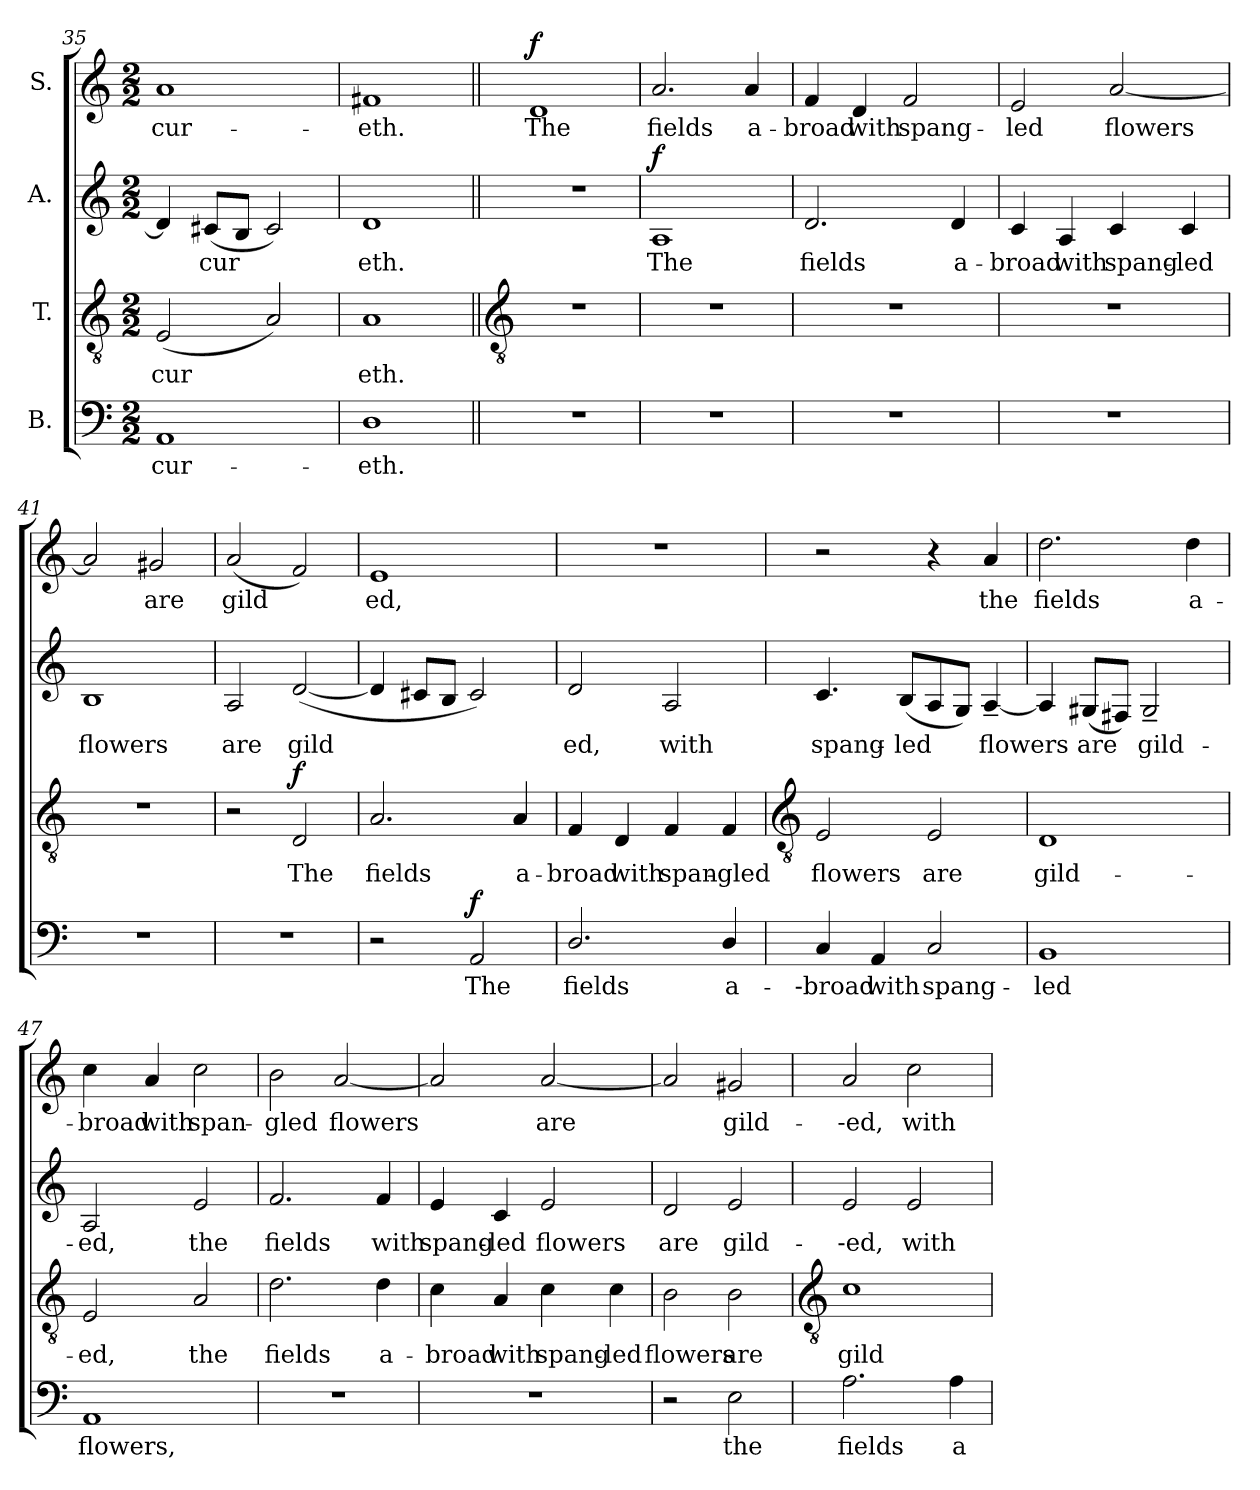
**kern	**text	**dynam	**kern	**text	**dynam	**kern	**text	**dynam	**kern	**text	**dynam
*part4	*part4	*part4	*part3	*part3	*part3	*part2	*part2	*part2	*part1	*part1	*part1
*staff4	*staff4	*staff4	*staff3	*staff3	*staff3	*staff2	*staff2	*staff2	*staff1	*staff1	*staff1
*I"B.	*	*	*I"T.	*	*	*I"A.	*	*	*I"S.	*	*
*clefF4	*	*	*clefGv2	*	*	*clefG2	*	*	*clefG2	*	*
*k[]	*	*	*k[]	*	*	*k[]	*	*	*k[]	*	*
*C:	*	*	*C:	*	*	*C:	*	*	*C:	*	*
*M2/2	*	*	*M2/2	*	*	*M2/2	*	*	*M2/2	*	*
=35	=35	=35	=35	=35	=35	=35	=35	=35	=35	=35	=35
!	!LO:LY:b	!	!	!LO:LY:b	!	!	!	!	!	!LO:LY:b	!
1AA	-cur-	.	(<2E	-cur	.	4d]	.	.	1a	-cur-	.
!	!	!	!	!	!	!	!LO:LY:b	!	!	!	!
.	.	.	.	.	.	(<8c#XL	cur	.	.	.	.
.	.	.	.	.	.	8BJ	.	.	.	.	.
.	.	.	2A)	.	.	2c#)	.	.	.	.	.
=36	=36	=36	=36	=36	=36	=36	=36	=36	=36	=36	=36
!	!LO:LY:b	!	!	!LO:LY:b	!	!	!LO:LY:b	!	!	!LO:LY:b	!
1D	-eth.	.	1A	eth.	.	1d	eth.	.	1f#X	-eth.	.
!!LO:LB:g=z
=37||	=37||	=37||	=37||	=37||	=37||	=37||	=37||	=37||	=37||	=37||	=37||
*	*	*	*clefGv2	*	*	*	*	*	*	*	*
!	!	!	!	!	!	!	!	!	!	!LO:LY:b	!LO:DY:a
1r	.	.	1r	.	.	1r	.	.	1d	The	f
=38	=38	=38	=38	=38	=38	=38	=38	=38	=38	=38	=38
!	!	!	!	!	!	!	!LO:LY:b	!LO:DY:b	!	!LO:LY:b	!
1r	.	.	1r	.	.	1A	The	f	2.a	fields	.
!	!	!	!	!	!	!	!	!	!	!LO:LY:b	!
.	.	.	.	.	.	.	.	.	4a	a-	.
=39	=39	=39	=39	=39	=39	=39	=39	=39	=39	=39	=39
!	!	!	!	!	!	!	!LO:LY:b	!	!	!LO:LY:b	!
1r	.	.	1r	.	.	2.d	fields	.	4f	-broad	.
!	!	!	!	!	!	!	!	!	!	!LO:LY:b	!
.	.	.	.	.	.	.	.	.	4d	with	.
!	!	!	!	!	!	!	!	!	!	!LO:LY:b	!
.	.	.	.	.	.	.	.	.	2f	spang-	.
!	!	!	!	!	!	!	!LO:LY:b	!	!	!	!
.	.	.	.	.	.	4d	a-	.	.	.	.
=40	=40	=40	=40	=40	=40	=40	=40	=40	=40	=40	=40
!	!	!	!	!	!	!	!LO:LY:b	!	!	!LO:LY:b	!
1r	.	.	1r	.	.	4c	-broad	.	2e	-led	.
!	!	!	!	!	!	!	!LO:LY:b	!	!	!	!
.	.	.	.	.	.	4A	with	.	.	.	.
!	!	!	!	!	!	!	!LO:LY:b	!	!	!LO:LY:b	!
.	.	.	.	.	.	4c	spang-	.	[2a	flowers	.
!	!	!	!	!	!	!	!LO:LY:b	!	!	!	!
.	.	.	.	.	.	4c	-led	.	.	.	.
=41	=41	=41	=41	=41	=41	=41	=41	=41	=41	=41	=41
!	!	!	!	!	!	!	!LO:LY:b	!	!	!	!
1r	.	.	1r	.	.	1B	flowers	.	2a]	.	.
!	!	!	!	!	!	!	!	!	!	!LO:LY:b	!
.	.	.	.	.	.	.	.	.	2g#X	are	.
=42	=42	=42	=42	=42	=42	=42	=42	=42	=42	=42	=42
!	!	!	!	!	!	!	!LO:LY:b	!	!	!LO:LY:b	!
1r	.	.	2r	.	.	2A	are	.	(<2a	gild	.
!	!	!	!	!LO:LY:b	!LO:DY:b	!	!LO:LY:b	!	!	!	!
.	.	.	2D	The	f	(<[2d	gild	.	2f)	.	.
=43	=43	=43	=43	=43	=43	=43	=43	=43	=43	=43	=43
!	!	!	!	!LO:LY:b	!	!	!	!	!	!LO:LY:b	!
2r	.	.	2.A	fields	.	4d]	.	.	1e	ed,	.
.	.	.	.	.	.	8c#XL	.	.	.	.	.
.	.	.	.	.	.	8BJ	.	.	.	.	.
!	!LO:LY:b	!LO:DY:b	!	!	!	!	!	!	!	!	!
2AA	The	f	.	.	.	2c#)	.	.	.	.	.
!	!	!	!	!LO:LY:b	!	!	!	!	!	!	!
.	.	.	4A	a-	.	.	.	.	.	.	.
=44	=44	=44	=44	=44	=44	=44	=44	=44	=44	=44	=44
!	!LO:LY:b	!	!	!LO:LY:b	!	!	!LO:LY:b	!	!	!	!
2.D/	fields	.	4F	-broad	.	2d	ed,	.	1r	.	.
!	!	!	!	!LO:LY:b	!	!	!	!	!	!	!
.	.	.	4D	with	.	.	.	.	.	.	.
!	!	!	!	!LO:LY:b	!	!	!LO:LY:b	!	!	!	!
.	.	.	4F	span-	.	2A	with	.	.	.	.
!	!LO:LY:b	!	!	!LO:LY:b	!	!	!	!	!	!	!
4D/	a-	.	4F	-gled	.	.	.	.	.	.	.
!!LO:LB:g=z
=45	=45	=45	=45	=45	=45	=45	=45	=45	=45	=45	=45
*	*	*	*clefGv2	*	*	*	*	*	*	*	*
!	!LO:LY:b	!	!	!LO:LY:b	!	!	!LO:LY:b	!	!	!	!
4C	--broad	.	2E	flowers	.	4.c	spang-	.	2r	.	.
!	!LO:LY:b	!	!	!	!	!	!	!	!	!	!
4AA	with	.	.	.	.	.	.	.	.	.	.
!	!	!	!	!	!	!	!LO:LY:b	!	!	!	!
.	.	.	.	.	.	(<8BL	-led	.	.	.	.
!	!LO:LY:b	!	!	!LO:LY:b	!	!	!	!	!	!	!
2C	spang-	.	2E	are	.	8A	.	.	4r	.	.
.	.	.	.	.	.	8GJ)	.	.	.	.	.
!	!	!	!	!	!	!	!LO:LY:b	!	!	!LO:LY:b	!
.	.	.	.	.	.	[4A~	flowers	.	4a	the	.
=46	=46	=46	=46	=46	=46	=46	=46	=46	=46	=46	=46
!	!LO:LY:b	!	!	!LO:LY:b	!	!	!	!	!	!LO:LY:b	!
1BB	-led	.	1D	gild-	.	4A]	.	.	2.dd	fields	.
!	!	!	!	!	!	!	!LO:LY:b	!	!	!	!
.	.	.	.	.	.	(<8G#XL	are	.	.	.	.
.	.	.	.	.	.	8F#XJ)	.	.	.	.	.
!	!	!	!	!	!	!	!LO:LY:b	!	!	!	!
.	.	.	.	.	.	2G#~	gild-	.	.	.	.
!	!	!	!	!	!	!	!	!	!	!LO:LY:b	!
.	.	.	.	.	.	.	.	.	4dd	a-	.
=47	=47	=47	=47	=47	=47	=47	=47	=47	=47	=47	=47
!	!LO:LY:b	!	!	!LO:LY:b	!	!	!LO:LY:b	!	!	!LO:LY:b	!
1AA	flowers,	.	2E	-ed,	.	2A	-ed,	.	4cc	-broad	.
!	!	!	!	!	!	!	!	!	!	!LO:LY:b	!
.	.	.	.	.	.	.	.	.	4a	with	.
!	!	!	!	!LO:LY:b	!	!	!LO:LY:b	!	!	!LO:LY:b	!
.	.	.	2A	the	.	2e	the	.	2cc	span-	.
=48	=48	=48	=48	=48	=48	=48	=48	=48	=48	=48	=48
!	!	!	!	!LO:LY:b	!	!	!LO:LY:b	!	!	!LO:LY:b	!
1r	.	.	2.d	fields	.	2.f	fields	.	2b	-gled	.
!	!	!	!	!	!	!	!	!	!	!LO:LY:b	!
.	.	.	.	.	.	.	.	.	[2a	flowers	.
!	!	!	!	!LO:LY:b	!	!	!LO:LY:b	!	!	!	!
.	.	.	4d	a-	.	4f	with	.	.	.	.
=49	=49	=49	=49	=49	=49	=49	=49	=49	=49	=49	=49
!	!	!	!	!LO:LY:b	!	!	!LO:LY:b	!	!	!	!
1r	.	.	4c	-broad	.	4e	spang-	.	2a]	.	.
!	!	!	!	!LO:LY:b	!	!	!LO:LY:b	!	!	!	!
.	.	.	4A	with	.	4c	-led	.	.	.	.
!	!	!	!	!LO:LY:b	!	!	!LO:LY:b	!	!	!LO:LY:b	!
.	.	.	4c	spang-	.	2e	flowers	.	[2a	are	.
!	!	!	!	!LO:LY:b	!	!	!	!	!	!	!
.	.	.	4c	-led	.	.	.	.	.	.	.
=50	=50	=50	=50	=50	=50	=50	=50	=50	=50	=50	=50
!	!	!	!	!LO:LY:b	!	!	!LO:LY:b	!	!	!	!
2r	.	.	2B	flowers	.	2d	are	.	2a]	.	.
!	!LO:LY:b	!	!	!LO:LY:b	!	!	!LO:LY:b	!	!	!LO:LY:b	!
2E	the	.	2B	are	.	2e	gild-	.	2g#X	gild-	.
!!LO:LB:g=z
=51	=51	=51	=51	=51	=51	=51	=51	=51	=51	=51	=51
*	*	*	*clefGv2	*	*	*	*	*	*	*	*
!	!LO:LY:b	!	!	!LO:LY:b	!	!	!LO:LY:b	!	!	!LO:LY:b	!
2.A	fields	.	1c	gild-	.	2e	--ed,	.	2a	--ed,	.
!	!	!	!	!	!	!	!LO:LY:b	!	!	!LO:LY:b	!
.	.	.	.	.	.	2e	with	.	2cc	with	.
!	!LO:LY:b	!	!	!	!	!	!	!	!	!	!
4A	a-	.	.	.	.	.	.	.	.	.	.
=	=	=	=	=	=	=	=	=	=	=	=
*-	*-	*-	*-	*-	*-	*-	*-	*-	*-	*-	*-
